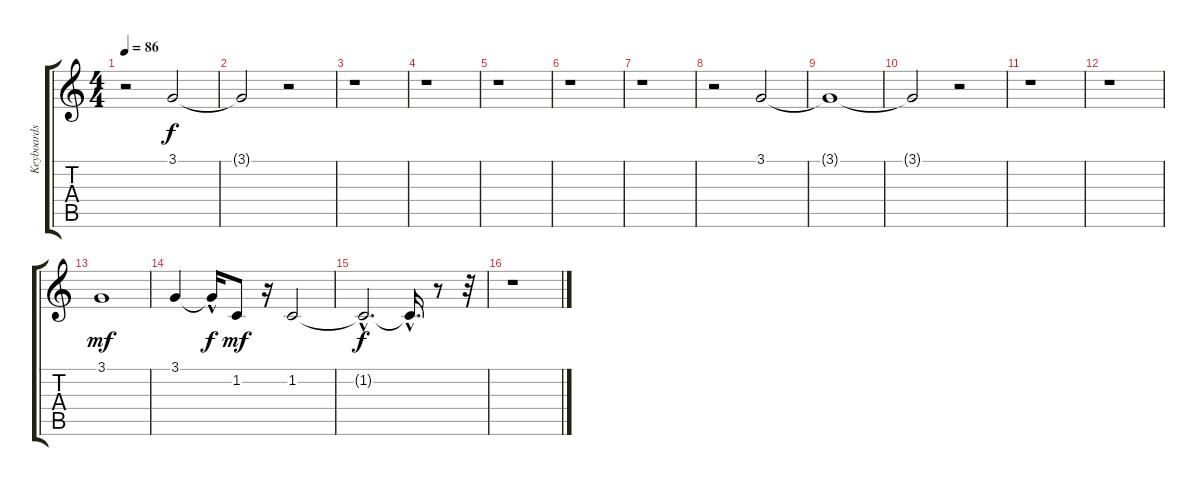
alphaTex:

\track ("Keyboards" "Keyboards") {instrument synthbrass1}
\staff {score tabs}
\tuning (E4 B3 G3 D3 A2 E2) {hide}
\ts (4 4)
\tempo 86
\clef g2
\ks c
r.2{dy f} 3.1.2 |
3.1{t}.2 r.2 |
r.1 |
r.1 |
r.1 |
r.1 |
r.1 |
r.2 3.1.2 |
3.1{t}.1 |
3.1{t}.2 r.2 |
r.1 |
r.1 |
3.1.1{dy mf} |
3.1.4 3.1{hac t}.16{dy f} 1.2.8{dy mf} r.16 1.2.2 |
1.2{hac t}.2{d dy f} 1.2{hac t}.16{d} r.8 r.32 |
r.1
